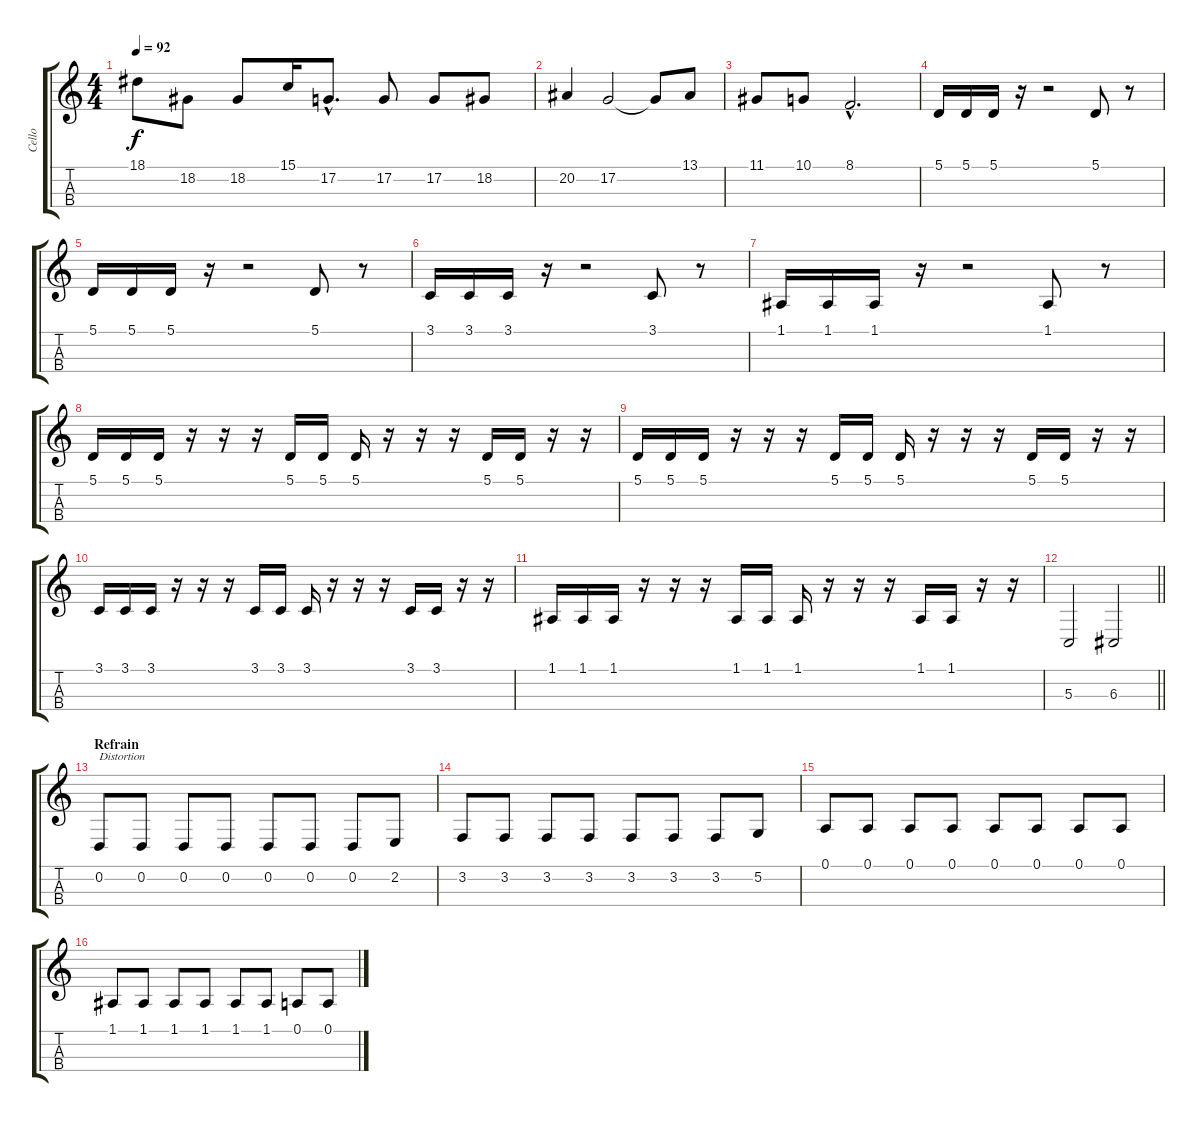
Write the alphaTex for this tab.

\track ("Cello" "Cello") {instrument cello}
\staff {score tabs}
\tuning (A3 D3 G2 B1) {hide}
\ts (4 4)
\tempo 92
\clef g2
\ks c
18.1{t}.8{dy f} 18.2.8 18.2.8 15.1.16 17.2{hac}.8{d} 17.2.8 17.2.8 18.2.8 |
20.2.4 17.2.2 17.2{t}.8 13.1.8 |
11.1.8 10.1.8 8.1{hac}.2{d} |
5.1.16{instrument distortionguitar} 5.1.16 5.1.16 r.16 r.2 5.1.8 r.8 |
5.1.16 5.1.16 5.1.16 r.16 r.2 5.1.8 r.8 |
3.1.16 3.1.16 3.1.16 r.16 r.2 3.1.8 r.8 |
1.1.16 1.1.16 1.1.16 r.16 r.2 1.1.8 r.8 |
5.1.16 5.1.16 5.1.16 r.16 r.16 r.16 5.1.16 5.1.16 5.1.16 r.16 r.16 r.16 5.1.16 5.1.16 r.16 r.16 |
5.1.16 5.1.16 5.1.16 r.16 r.16 r.16 5.1.16 5.1.16 5.1.16 r.16 r.16 r.16 5.1.16 5.1.16 r.16 r.16 |
3.1.16 3.1.16 3.1.16 r.16 r.16 r.16 3.1.16 3.1.16 3.1.16 r.16 r.16 r.16 3.1.16 3.1.16 r.16 r.16 |
1.1.16 1.1.16 1.1.16 r.16 r.16 r.16 1.1.16 1.1.16 1.1.16 r.16 r.16 r.16 1.1.16 1.1.16 r.16 r.16 |
\barLineRight lightlight
5.3.2 6.3.2 |
\section ("" "Refrain")
0.2.8{txt "Distortion" instrument distortionguitar} 0.2.8 0.2.8 0.2.8 0.2.8 0.2.8 0.2.8 2.2.8 |
3.2.8 3.2.8 3.2.8 3.2.8 3.2.8 3.2.8 3.2.8 5.2.8 |
0.1.8 0.1.8 0.1.8 0.1.8 0.1.8 0.1.8 0.1.8 0.1.8 |
1.1.8 1.1.8 1.1.8 1.1.8 1.1.8 1.1.8 0.1.8 0.1.8
